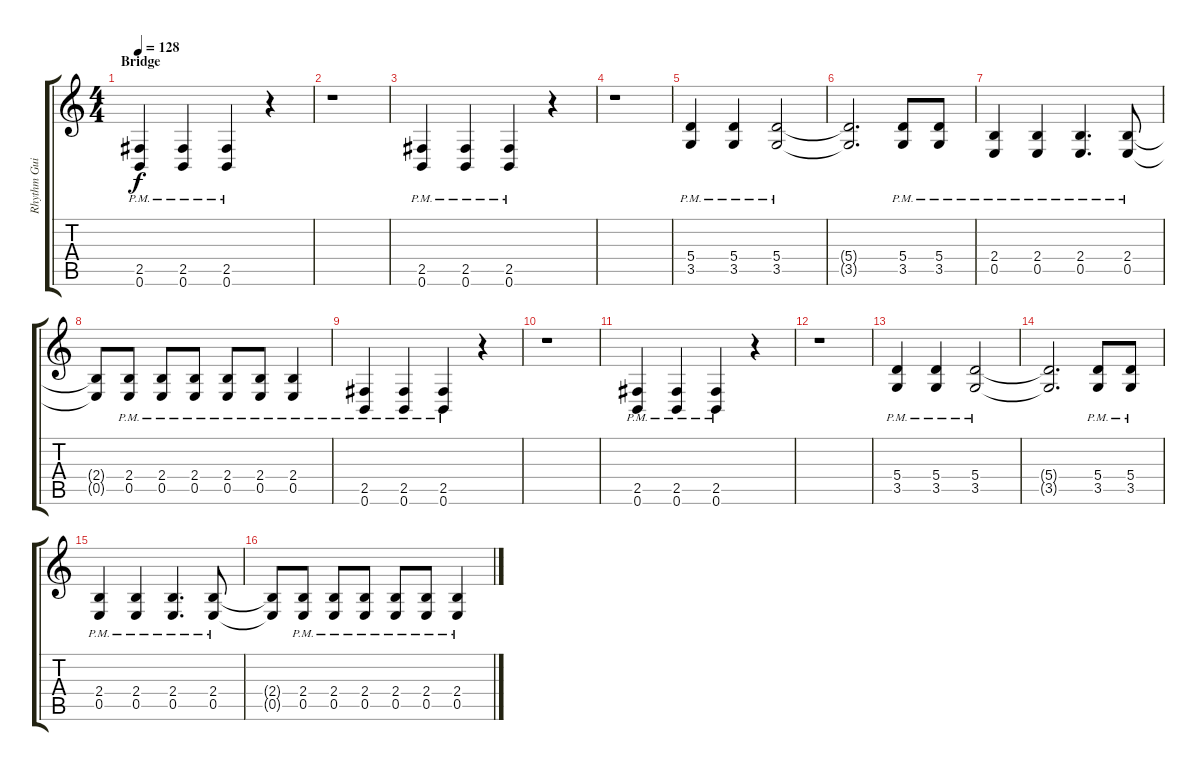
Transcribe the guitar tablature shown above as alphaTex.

\track ("Rhythm Guitar" "Rhythm Gui") {instrument distortionguitar}
\staff {score tabs}
\tuning (B3 Gb3 D3 A2 E2 B1) {hide}
\ts (4 4)
\section ("" "Bridge")
\tempo 128
\clef g2
\ks c
(2.5{pm} 0.6{pm}).4{dy f} (2.5{pm} 0.6{pm}).4 (2.5{pm} 0.6{pm}).4 r.4 |
r.1 |
(2.5{pm} 0.6{pm}).4 (2.5{pm} 0.6{pm}).4 (2.5{pm} 0.6{pm}).4 r.4 |
r.1 |
(5.4{pm} 3.5{pm}).4 (5.4{pm} 3.5{pm}).4 (5.4{pm} 3.5{pm}).2 |
(5.4{t} 3.5{t}).2{d} (5.4{pm} 3.5{pm}).8 (5.4{pm} 3.5{pm}).8 |
(2.4{pm} 0.5{pm}).4 (2.4{pm} 0.5{pm}).4 (2.4{pm} 0.5{pm}).4{d} (2.4{pm} 0.5{pm}).8 |
(2.4{t} 0.5{t}).8 (2.4{pm} 0.5{pm}).8 (2.4{pm} 0.5{pm}).8 (2.4{pm} 0.5{pm}).8 (2.4{pm} 0.5{pm}).8 (2.4{pm} 0.5{pm}).8 (2.4{pm} 0.5{pm}).4 |
(2.5{pm} 0.6{pm}).4 (2.5{pm} 0.6{pm}).4 (2.5{pm} 0.6{pm}).4 r.4 |
r.1 |
(2.5{pm} 0.6{pm}).4 (2.5{pm} 0.6{pm}).4 (2.5{pm} 0.6{pm}).4 r.4 |
r.1 |
(5.4{pm} 3.5{pm}).4 (5.4{pm} 3.5{pm}).4 (5.4{pm} 3.5{pm}).2 |
(5.4{t} 3.5{t}).2{d} (5.4{pm} 3.5{pm}).8 (5.4{pm} 3.5{pm}).8 |
(2.4{pm} 0.5{pm}).4 (2.4{pm} 0.5{pm}).4 (2.4{pm} 0.5{pm}).4{d} (2.4{pm} 0.5{pm}).8 |
(2.4{t} 0.5{t}).8 (2.4{pm} 0.5{pm}).8 (2.4{pm} 0.5{pm}).8 (2.4{pm} 0.5{pm}).8 (2.4{pm} 0.5{pm}).8 (2.4{pm} 0.5{pm}).8 (2.4{pm} 0.5{pm}).4
